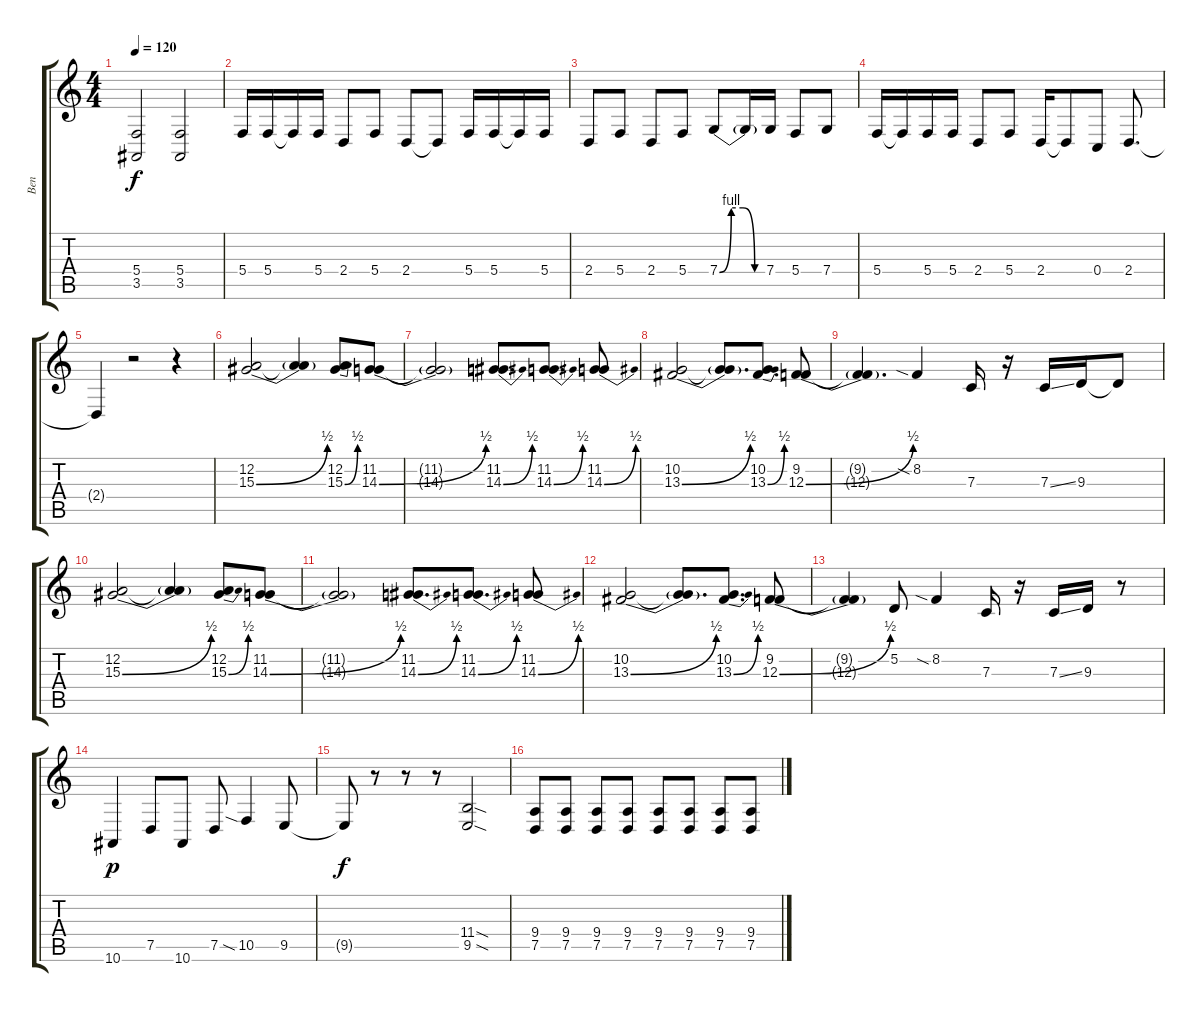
\track ("Ben" "Ben") {instrument fx1rain}
\staff {score tabs}
\tuning (D4 A3 F3 C3 G2 C2) {hide}
\ts (4 4)
\tempo 120
\clef g2
\ks c
(5.4{t} 3.5{t}).2{dy f} (5.4 3.5).2 |
5.4.16 5.4.16 5.4{t}.16 5.4.16 2.4.8 5.4.8 2.4.8 2.4{t}.8 5.4.16 5.4.16 5.4{t}.16 5.4.16 |
2.4.8 5.4.8 2.4.8 5.4.8 7.4{be (custom 0 0 15 4 30 4 45 0 60 0)}.8 7.4{t}.16 7.4.16 5.4.8 7.4.8 |
5.4.16 5.4{t}.16 5.4.16 5.4.16 2.4.8 5.4.8 2.4.16 2.4{t}.8 0.4.8 2.4.8{d} |
2.4{t}.4 r.2 r.4 |
(12.2 15.3{be (bend 0 0 60 2)}).2 (12.2{t} 15.3{t}).4 (12.2 15.3{be (bend 0 0 60 2)}).8 (11.2 14.3{be (bend 0 0 60 2)}).8 |
(11.2{t} 14.3{t}).2 (11.2 14.3{be (bend 0 0 60 2)}).8{d} (11.2 14.3{be (bend 0 0 60 2)}).8{d} (11.2 14.3{be (bend 0 0 60 2)}).8 |
(10.2 13.3{be (bend 0 0 60 2)}).2 (10.2{t} 13.3{t}).8{d} (10.2 13.3{be (bend 0 0 60 2)}).8{d} (9.2 12.3{be (bend 0 0 60 2)}).8 |
(9.2{t} 12.3{t}).4{d} 8.2{sia}.4 7.3.16 r.16 7.3{ss}.16 9.3.16 9.3{t}.8 |
(12.2 15.3{be (bend 0 0 60 2)}).2 (12.2{t} 15.3{t}).4 (12.2 15.3{be (bend 0 0 60 2)}).8 (11.2 14.3{be (bend 0 0 60 2)}).8 |
(11.2{t} 14.3{t}).2 (11.2 14.3{be (bend 0 0 60 2)}).8{d} (11.2 14.3{be (bend 0 0 60 2)}).8{d} (11.2 14.3{be (bend 0 0 60 2)}).8 |
(10.2 13.3{be (bend 0 0 60 2)}).2 (10.2{t} 13.3{t}).8{d} (10.2 13.3{be (bend 0 0 60 2)}).8{d} (9.2 12.3{be (bend 0 0 60 2)}).8 |
(9.2{t} 12.3{t}).4 5.2.8 8.2{sia}.4 7.3.16 r.16 7.3{ss}.16 9.3.16 r.8 |
10.6.4{dy p} 7.5.8 10.6.8 7.5.8 10.5{sia}.4 9.5.8 |
9.5{t}.8{dy f} r.8 r.8 r.8 (11.4{sod} 9.5{sod}).2 |
(9.4 7.5).8 (9.4 7.5).8 (9.4 7.5).8 (9.4 7.5).8 (9.4 7.5).8 (9.4 7.5).8 (9.4 7.5).8 (9.4 7.5).8
